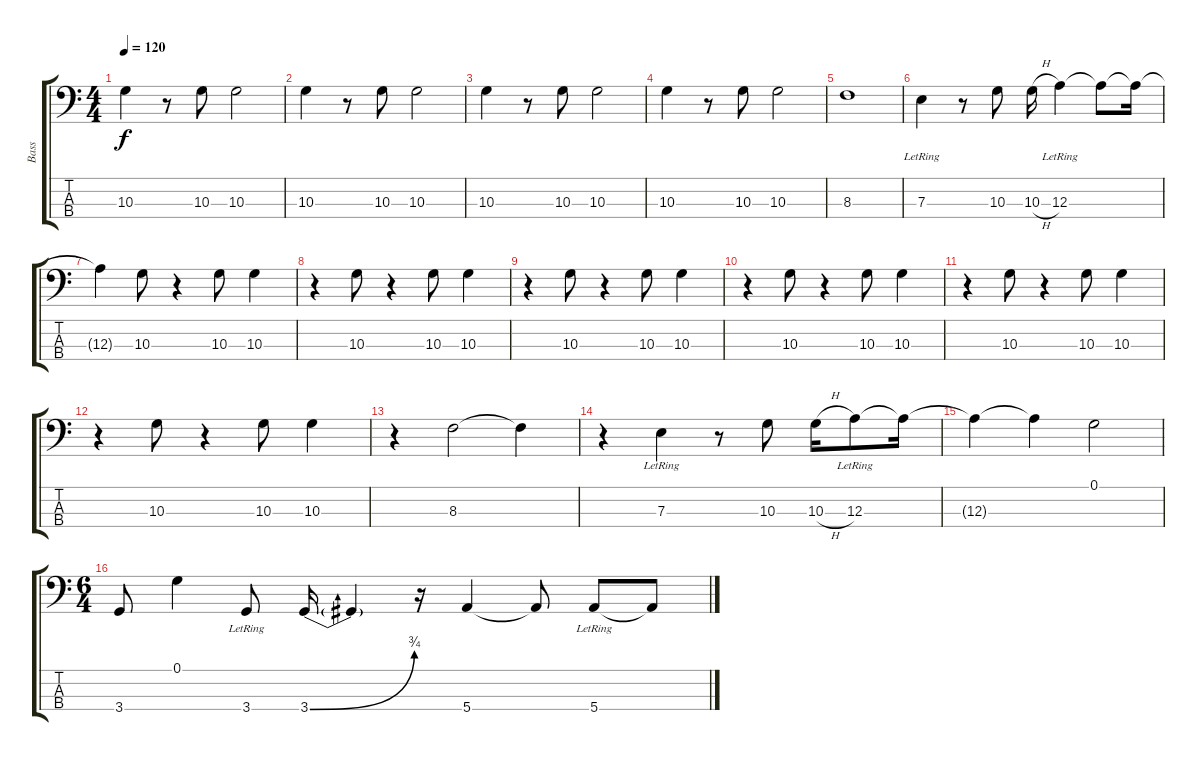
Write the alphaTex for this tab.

\track ("Bass" "Bass") {instrument electricbassfinger}
\staff {score tabs}
\tuning (G2 D2 A1 E1) {hide}
\ts (4 4)
\tempo 120
\clef f4
\ks c
10.3.4{dy f} r.8 10.3.8 10.3.2 |
10.3.4 r.8 10.3.8 10.3.2 |
10.3.4 r.8 10.3.8 10.3.2 |
10.3.4 r.8 10.3.8 10.3.2 |
8.3.1 |
7.3{lr}.4 r.8 10.3.8 10.3{h}.16 12.3{lr}.4 12.3{t}.8 12.3{t}.16 |
12.3{t}.4 10.3.8 r.4 10.3.8 10.3.4 |
r.4 10.3.8 r.4 10.3.8 10.3.4 |
r.4 10.3.8 r.4 10.3.8 10.3.4 |
r.4 10.3.8 r.4 10.3.8 10.3.4 |
r.4 10.3.8 r.4 10.3.8 10.3.4 |
r.4 10.3.8 r.4 10.3.8 10.3.4 |
r.4 8.3.2 8.3{t}.4 |
r.4 7.3{lr}.4 r.8 10.3.8 10.3{h}.16 12.3{lr}.8 12.3{t}.16 |
12.3{t}.4 12.3{t}.4 0.1.2 |
\ts (6 4)
3.4.8 0.1.4 3.4{lr}.8 3.4{be (bend 0 0 60 3)}.16 3.4{t}.4 r.16 5.4.4 5.4{t}.8 5.4{lr}.8 5.4{t}.8
